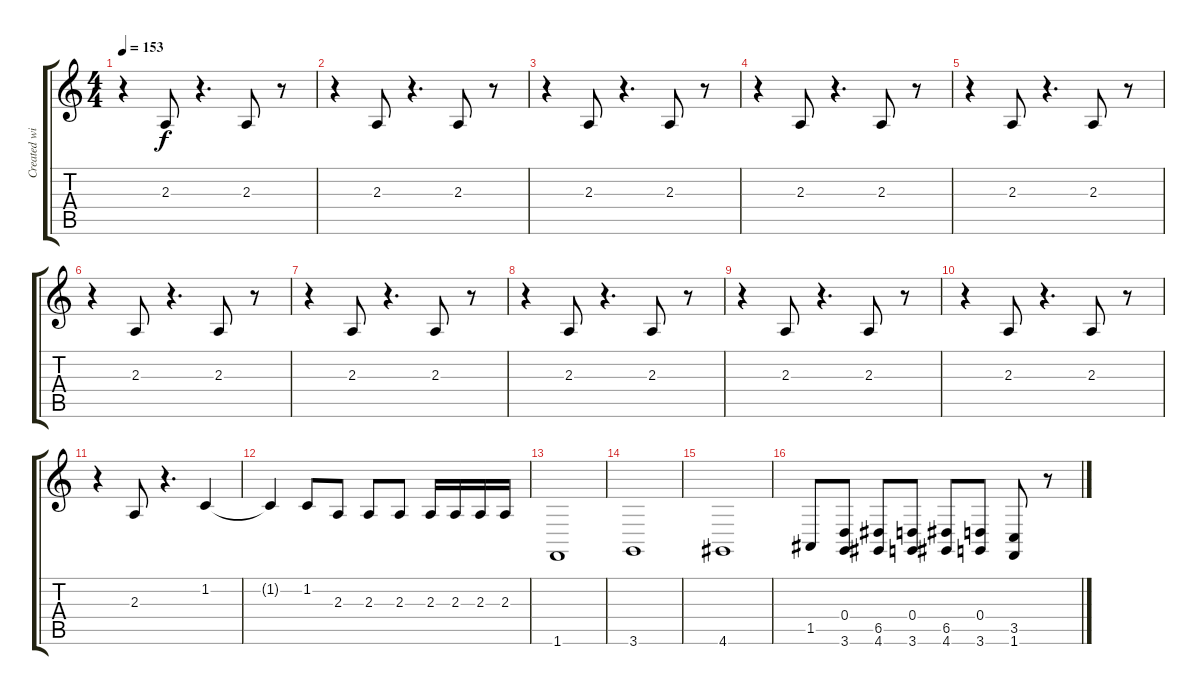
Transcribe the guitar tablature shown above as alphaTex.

\track ("Created with" "Created wi") {instrument gunshot}
\staff {score tabs}
\tuning (E4 B3 G3 D3 A2 E2) {hide}
\ts (4 4)
\tempo 153
\clef g2
\ks c
r.4{dy f} 2.3.8{instrument gunshot} r.4{d} 2.3.8{instrument gunshot} r.8 |
r.4 2.3.8{instrument gunshot} r.4{d} 2.3.8{instrument gunshot} r.8 |
r.4 2.3.8{instrument gunshot} r.4{d} 2.3.8{instrument gunshot} r.8 |
r.4 2.3.8{instrument gunshot} r.4{d} 2.3.8{instrument gunshot} r.8 |
r.4 2.3.8{instrument gunshot} r.4{d} 2.3.8{instrument gunshot} r.8 |
r.4 2.3.8{instrument gunshot} r.4{d} 2.3.8{instrument gunshot} r.8 |
r.4 2.3.8{instrument gunshot} r.4{d} 2.3.8{instrument gunshot} r.8 |
r.4 2.3.8{instrument gunshot} r.4{d} 2.3.8{instrument gunshot} r.8 |
r.4 2.3.8{instrument gunshot} r.4{d} 2.3.8{instrument gunshot} r.8 |
r.4 2.3.8{instrument gunshot} r.4{d} 2.3.8{instrument gunshot} r.8 |
r.4 2.3.8{instrument gunshot} r.4{d} 1.2.4{instrument orchestrahit} |
1.2{t}.4 1.2.8 2.3.8{instrument gunshot} 2.3.8 2.3.8 2.3.16 2.3.16 2.3.16 2.3.16 |
1.6.1{instrument distortionguitar} |
3.6.1 |
4.6.1 |
1.5.8 (0.4 3.6).8 (6.5 4.6).8 (0.4 3.6).8 (6.5 4.6).8 (0.4 3.6).8 (3.5 1.6).8 r.8
